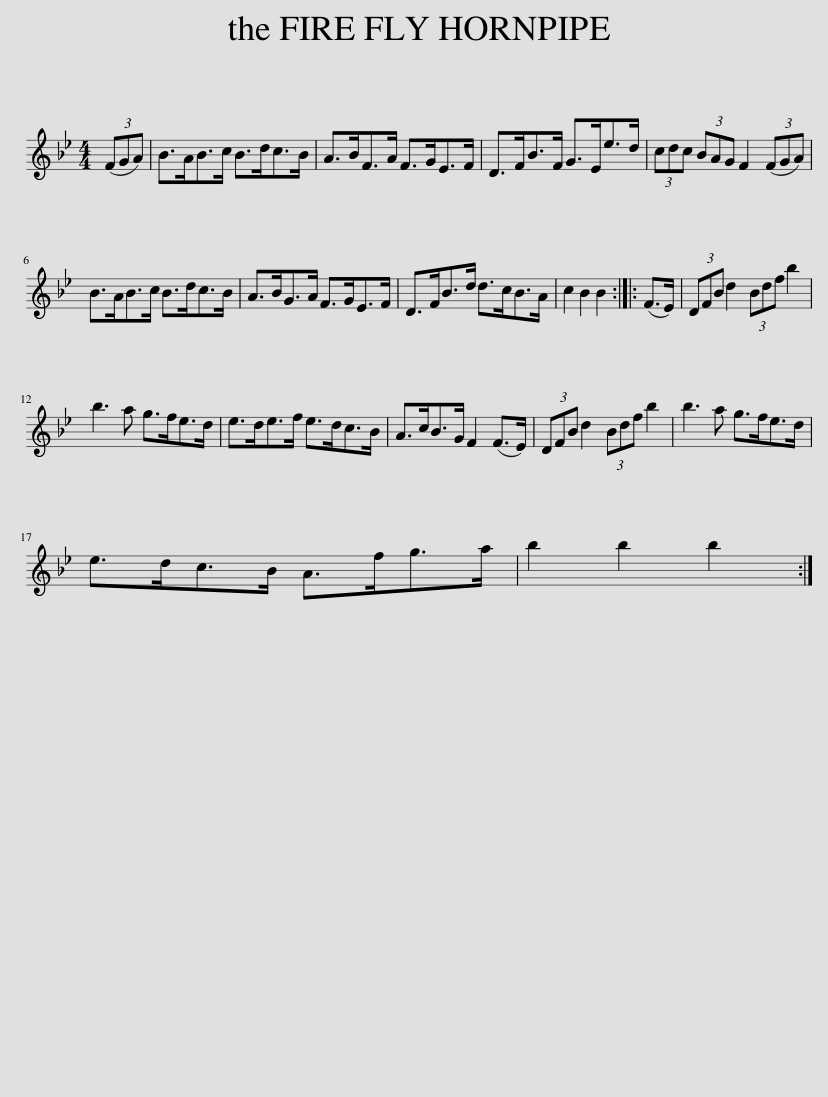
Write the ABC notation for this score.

X:1
L:1/8
M:4/4
I:linebreak $
K:Bb
V:1 treble
V:1
 (3(FGA) | B>AB>c B>dc>B | A>BF>A F>GE>F | D>FB>F G>Ee>d | (3cdc (3BAG F2 (3(FGA) |$ %5
 B>AB>c B>dc>B | A>BG>A F>GE>F | D>FB>d d>cB>A | c2 B2 B2 :: (F>E) | %10
 (3DFB d2 (3Bdf b2 |$ b3 a g>fe>d | e>de>f e>dc>B | A>cB>G F2 (F>E) | (3DFB d2 (3Bdf b2 | %15
 b3 a g>fe>d |$ e>dc>B A>fg>a | b2 b2 b2 :| %18
